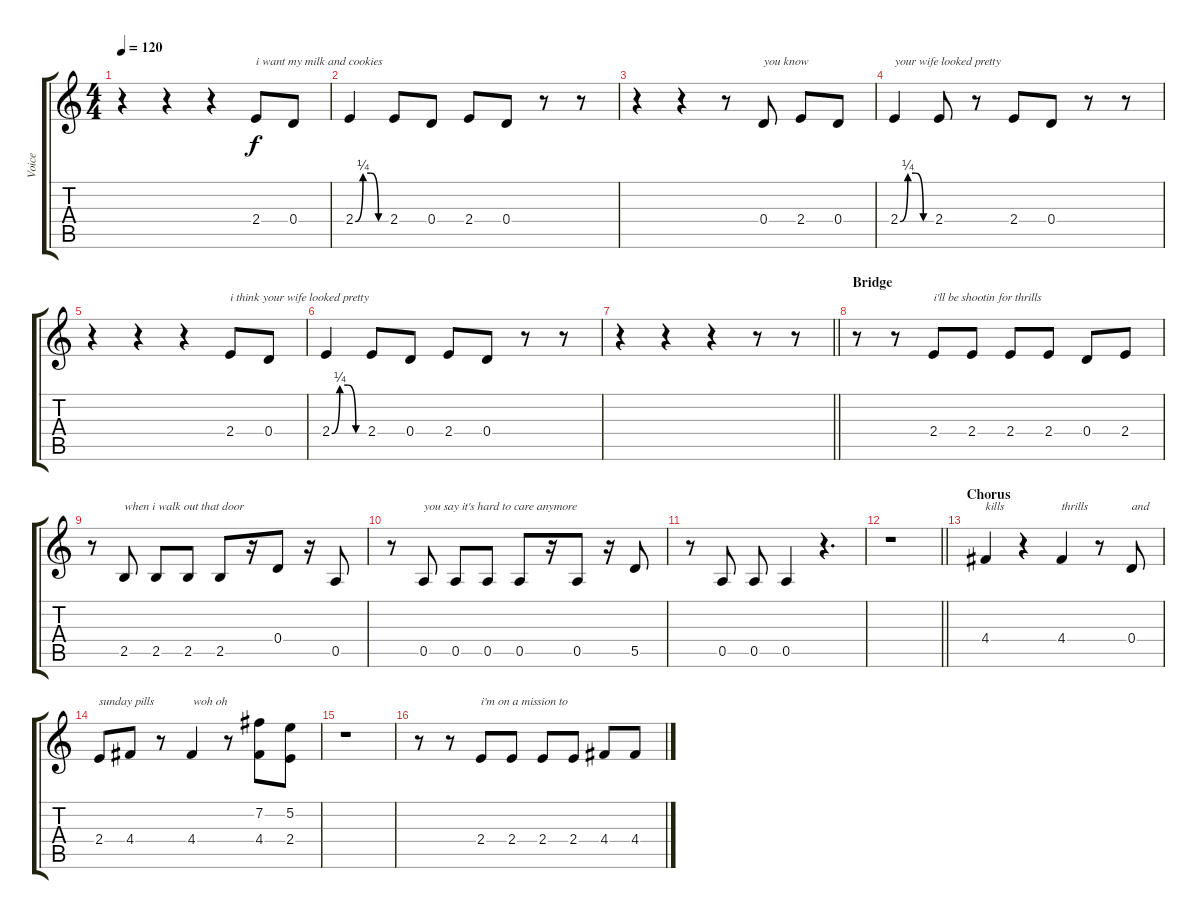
\track ("Voice" "Voice") {instrument contrabass}
\staff {score tabs}
\tuning (E4 B3 G3 D3 A2 E2) {hide}
\ts (4 4)
\tempo 120
\clef g2
\ks c
r.4{dy f} r.4 r.4 2.4.8{txt "i want my milk and cookies"} 0.4.8 |
2.4{be (custom 0 0 15 1 30 1 45 0 60 0)}.4 2.4.8 0.4.8 2.4.8 0.4.8 r.8 r.8 |
r.4 r.4 r.8 0.4.8{txt "you know "} 2.4.8 0.4.8 |
2.4{be (custom 0 0 15 1 30 1 45 0 60 0)}.4{txt "your wife looked pretty"} 2.4.8 r.8 2.4.8 0.4.8 r.8 r.8 |
r.4 r.4 r.4 2.4.8{txt "i think your wife looked pretty"} 0.4.8 |
2.4{be (custom 0 0 15 1 30 1 45 0 60 0)}.4 2.4.8 0.4.8 2.4.8 0.4.8 r.8 r.8 |
\barLineRight lightlight
r.4 r.4 r.4 r.8 r.8 |
\section ("" "Bridge")
r.8 r.8 2.4.8{txt "i'll be shootin for thrills"} 2.4.8 2.4.8 2.4.8 0.4.8 2.4.8 |
r.8 2.5.8{txt "when i walk out that door"} 2.5.8 2.5.8 2.5.8 r.16 0.4.8 r.16 0.5.8 |
r.8 0.5.8{txt "you say it's hard to care anymore"} 0.5.8 0.5.8 0.5.8 r.16 0.5.8 r.16 5.5.8 |
r.8 0.5.8 0.5.8 0.5.4 r.4{d} |
\barLineRight lightlight
r.1 |
\section ("" "Chorus")
4.4.4{txt "kills"} r.4 4.4.4{txt "thrills"} r.8 0.4.8{txt "and"} |
2.4.8{txt "sunday pills             woh oh"} 4.4.8 r.8 4.4.4 r.8 (7.2 4.4).8 (5.2 2.4).8 |
r.1 |
r.8 r.8 2.4.8{txt "i'm on a mission to"} 2.4.8 2.4.8 2.4.8 4.4.8 4.4.8
